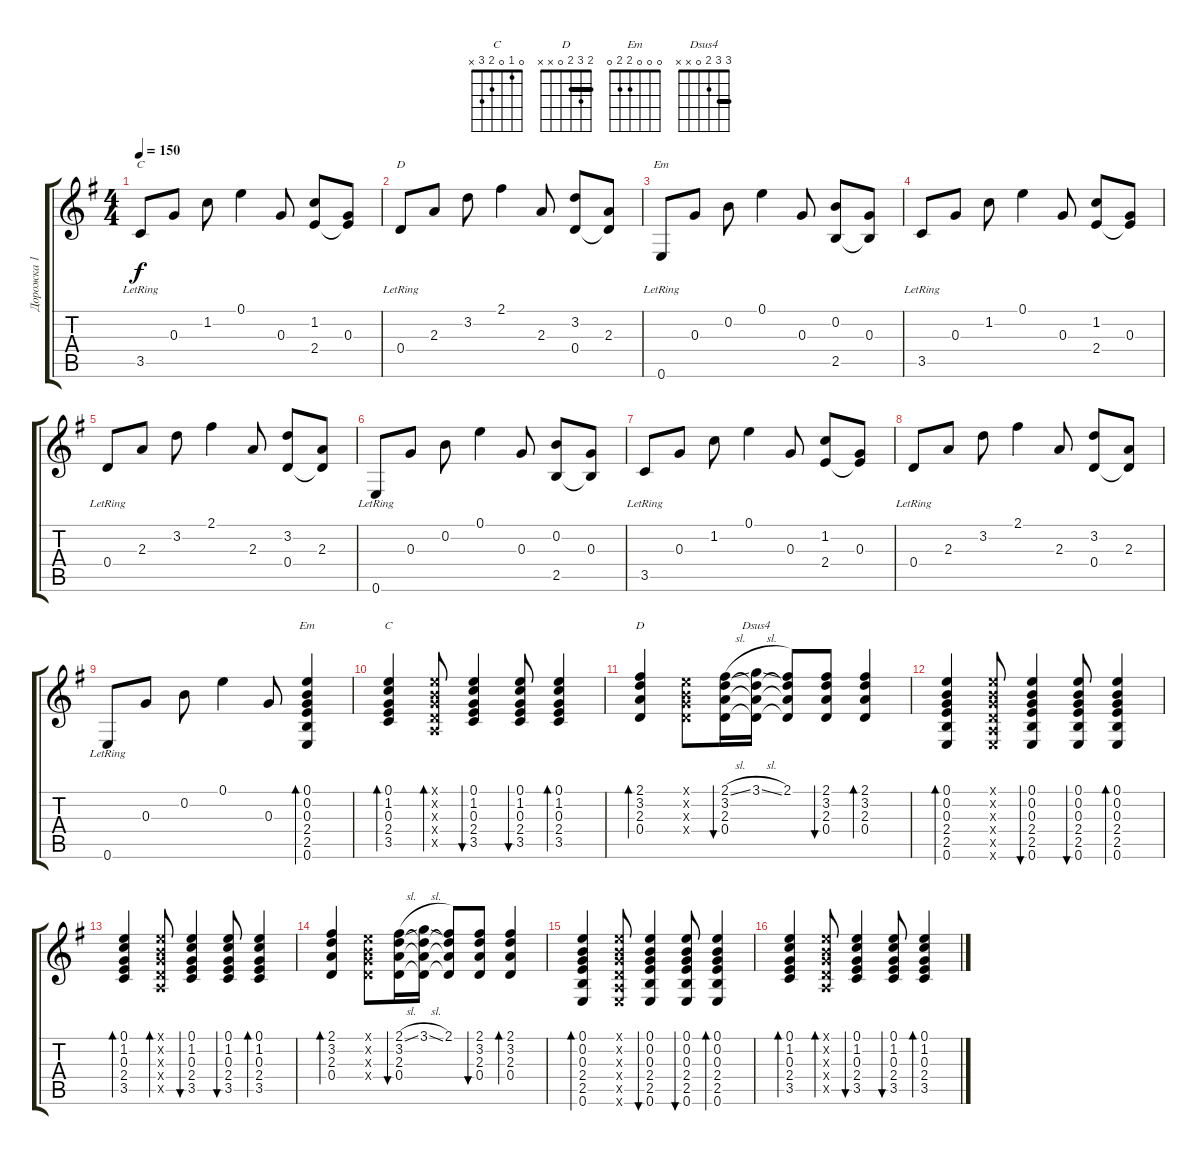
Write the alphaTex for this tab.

\track ("Дорожка 1" "Дорожка 1") {instrument acousticguitarsteel}
\staff {score tabs}
\tuning (E4 B3 G3 D3 A2 E2) {hide}
\chord ("C" x x x x x x)
\chord ("D" x x x x x x)
\chord ("Em" x x x x x x)
\chord ("Em" 0 0 0 2 2 0)
\chord ("C" 0 1 0 2 3 x)
\chord ("D" 2 3 2 0 x x) {barre 2}
\chord ("Dsus4" 3 3 2 0 x x) {barre 3}
\ts (4 4)
\tempo 150
\clef g2
\ks eminor
3.5{lr}.8{ch "C" dy f} 0.3.8 1.2.8 0.1.4 0.3.8 (1.2 2.4).8 (0.3 2.4{t}).8 |
0.4{lr}.8{ch "D"} 2.3.8 3.2.8 2.1.4 2.3.8 (3.2 0.4).8 (2.3 0.4{t}).8 |
0.6{lr}.8{ch "Em"} 0.3.8 0.2.8 0.1.4 0.3.8 (0.2 2.5).8 (0.3 2.5{t}).8 |
3.5{lr}.8 0.3.8 1.2.8 0.1.4 0.3.8 (1.2 2.4).8 (0.3 2.4{t}).8 |
0.4{lr}.8 2.3.8 3.2.8 2.1.4 2.3.8 (3.2 0.4).8 (2.3 0.4{t}).8 |
0.6{lr}.8 0.3.8 0.2.8 0.1.4 0.3.8 (0.2 2.5).8 (0.3 2.5{t}).8 |
3.5{lr}.8 0.3.8 1.2.8 0.1.4 0.3.8 (1.2 2.4).8 (0.3 2.4{t}).8 |
0.4{lr}.8 2.3.8 3.2.8 2.1.4 2.3.8 (3.2 0.4).8 (2.3 0.4{t}).8 |
0.6{lr}.8 0.3.8 0.2.8 0.1.4 0.3.8 (0.1 0.2 0.3 2.4 2.5 0.6).4{bd 60 ch "Em"} |
(0.1 1.2 0.3 2.4 3.5).4{bd 60 ch "C"} (0.1{x} 0.2{x} 0.3{x} 0.4{x} 0.5{x}).8{bd 60} (0.1 1.2 0.3 2.4 3.5).4{bu 60} (0.1 1.2 0.3 2.4 3.5).8{bu 60} (0.1 1.2 0.3 2.4 3.5).4{bd 60} |
(2.1 3.2 2.3 0.4).4{bd 60 ch "D"} (0.1{x} 0.2{x} 0.3{x} 0.4{x}).8 (2.1{sl} 3.2 2.3 0.4).16{bu 60} (3.1{sl} 3.2{t} 2.3{t} 0.4{t}).16{ch "Dsus4"} (2.1 3.2{t} 2.3{t} 0.4{t}).8 (2.1 3.2 2.3 0.4).8{bu 60} (2.1 3.2 2.3 0.4).4{bd 60} |
(0.1 0.2 0.3 2.4 2.5 0.6).4{bd 60} (0.1{x} 0.2{x} 0.3{x} 0.4{x} 0.5{x} 0.6{x}).8 (0.1 0.2 0.3 2.4 2.5 0.6).4{bu 60} (0.1 0.2 0.3 2.4 2.5 0.6).8{bu 60} (0.1 0.2 0.3 2.4 2.5 0.6).4{bd 60} |
(0.1 1.2 0.3 2.4 3.5).4{bd 60} (0.1{x} 0.2{x} 0.3{x} 0.4{x} 0.5{x}).8{bd 60} (0.1 1.2 0.3 2.4 3.5).4{bu 60} (0.1 1.2 0.3 2.4 3.5).8{bu 60} (0.1 1.2 0.3 2.4 3.5).4{bd 60} |
(2.1 3.2 2.3 0.4).4{bd 60} (0.1{x} 0.2{x} 0.3{x} 0.4{x}).8 (2.1{sl} 3.2 2.3 0.4).16{bu 60} (3.1{sl} 3.2{t} 2.3{t} 0.4{t}).16 (2.1 3.2{t} 2.3{t} 0.4{t}).8 (2.1 3.2 2.3 0.4).8{bu 60} (2.1 3.2 2.3 0.4).4{bd 60} |
(0.1 0.2 0.3 2.4 2.5 0.6).4{bd 60} (0.1{x} 0.2{x} 0.3{x} 0.4{x} 0.5{x} 0.6{x}).8 (0.1 0.2 0.3 2.4 2.5 0.6).4{bu 60} (0.1 0.2 0.3 2.4 2.5 0.6).8{bu 60} (0.1 0.2 0.3 2.4 2.5 0.6).4{bd 60} |
(0.1 1.2 0.3 2.4 3.5).4{bd 60} (0.1{x} 0.2{x} 0.3{x} 0.4{x} 0.5{x}).8{bd 60} (0.1 1.2 0.3 2.4 3.5).4{bu 60} (0.1 1.2 0.3 2.4 3.5).8{bu 60} (0.1 1.2 0.3 2.4 3.5).4{bd 60}
